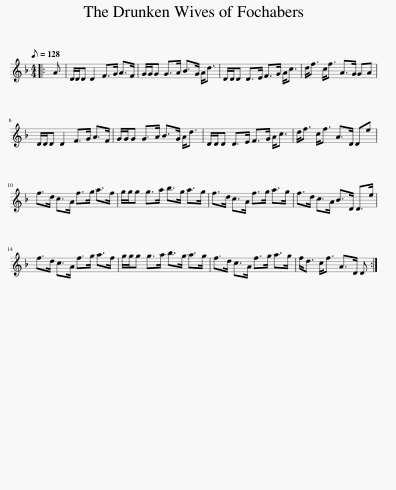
X:1
L:1/8
Q:1/8=128
M:4/4
I:linebreak $
K:Dmin
V:1 treble
V:1
|: A | D/D/D D2 F>G A>F | G/G/G G>A B>G A<d | D/D/D D>E F>G A<c | d<f c<f A>G GA |$ %5
 D/D/D D2 F>G A>F | G/G/G G>A B>G A<d | D/D/D D>E F>G A<c | d<f c<f A>D De |$ f>d c>A f>g a>f | %10
 g/g/g g>a b>g a>g | f>d c>A f>g a>g | f>d c>A B>D D>e |$ f>d c>A f>g a>f | g/g/g g>a b>g a>g | %15
 f>d c>A f>g a>g | f<d c<f A>D D :| %17
